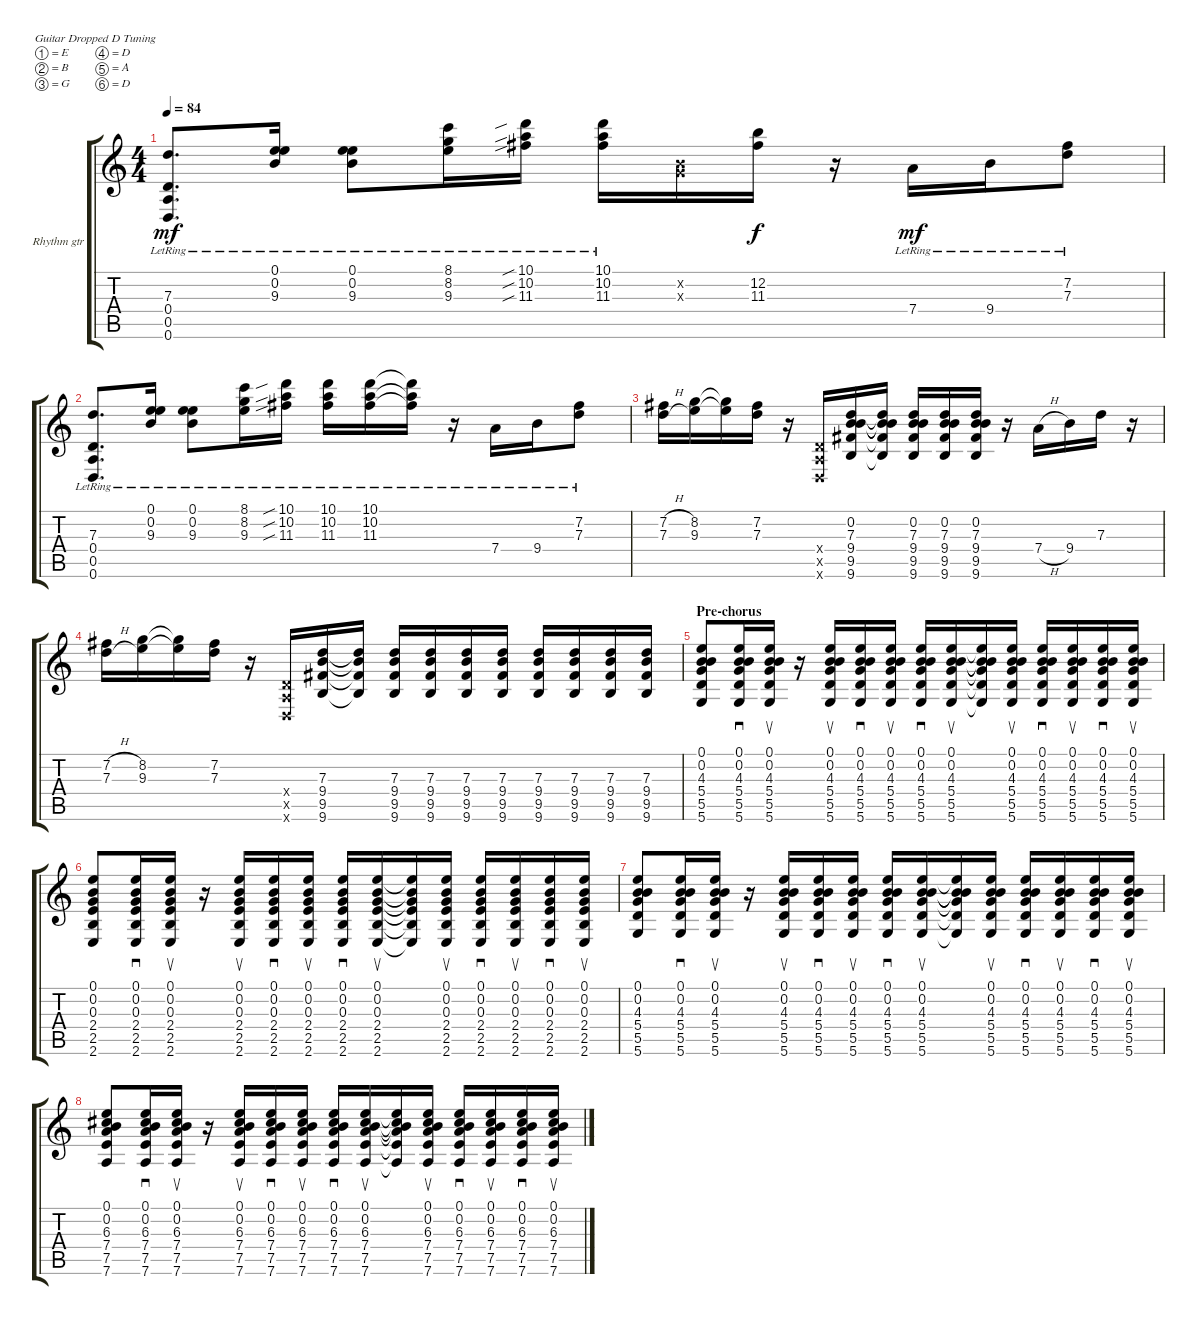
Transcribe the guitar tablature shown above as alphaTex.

\bracketExtendMode groupsimilarinstruments
\firstSystemTrackNameOrientation horizontal
\otherSystemsTrackNameOrientation horizontal
\track ("Rhythm gtr. (clean) - Gary Lucas" "Rhythm gtr") {instrument electricguitarclean}
\staff {score tabs}
\tuning (E4 B3 G3 D3 A2 D2)
\ts (4 4)
\tempo 84
\clef g2
\ks c
(7.3{lr} 0.4{lr} 0.5{lr} 0.6{lr}).8{d dy mf} (0.1{lr} 9.3{lr} 0.2{lr}).16 (0.1{lr} 9.3{lr} 0.2{lr}).8 (8.1{lr} 8.2{lr} 9.3{lr}).16 (10.1{sib lr} 10.2{sib lr} 11.3{sib lr}).16 (10.1{lr} 10.2{lr} 11.3{lr}).16 (0.2{x} 0.3{x}).16 (12.2 11.3).16{dy f} r.16 7.4{lr}.16{dy mf} 9.4{lr}.16 (7.2{lr} 7.3{lr}).8 |
(7.3{lr} 0.4{lr} 0.5{lr} 0.6{lr}).8{d} (0.1{lr} 9.3{lr} 0.2{lr}).16 (0.1{lr} 9.3{lr} 0.2{lr}).8 (8.1{lr} 8.2{lr} 9.3{lr}).16 (10.1{sib lr} 10.2{sib lr} 11.3{sib lr}).16 (10.1{lr} 10.2{lr} 11.3{lr}).16 (10.1{lr} 10.2{lr} 11.3{lr}).16 (10.1{lr t} 10.2{lr t} 11.3{lr t}).16 r.16 7.4{lr}.16 9.4{lr}.16 (7.2{lr} 7.3{lr}).8 |
(7.2{h} 7.3{h}).16 (8.2 9.3).16 (8.2{t} 9.3{t}).16 (7.2 7.3).16 r.16 (0.4{x} 0.5{x} 0.6{x}).16 (7.3 0.2 9.4 9.5 9.6).16 (7.3{t} 0.2{t} 9.4{t} 9.5{t} 9.6{t}).16 (7.3 0.2 9.4 9.5 9.6).16 (7.3 0.2 9.4 9.5 9.6).16 (7.3 0.2 9.4 9.5 9.6).16 r.16 7.4{h}.16 9.4.16 7.3.16 r.16 |
(7.2{h} 7.3{h}).16 (8.2 9.3).16 (8.2{t} 9.3{t}).16 (7.2 7.3).16 r.16 (0.4{x} 0.5{x} 0.6{x}).16 (7.3 9.4 9.5 9.6).16 (7.3{t} 9.4{t} 9.5{t} 9.6{t}).16 (7.3 9.4 9.5 9.6).16 (7.3 9.4 9.5 9.6).16 (7.3 9.4 9.5 9.6).16 (7.3 9.4 9.5 9.6).16 (7.3 9.4 9.5 9.6).16 (7.3 9.4 9.5 9.6).16 (7.3 9.4 9.5 9.6).16 (7.3 9.4 9.5 9.6).16 |
\section ("" "Pre-chorus")
(5.6 5.5 5.4 4.3 0.2 0.1).8 (5.6 5.5 5.4 4.3 0.2 0.1).16{sd} (5.6 5.5 5.4 4.3 0.2 0.1).16{su} r.16 (5.6 5.5 5.4 4.3 0.2 0.1).16{su} (5.6 5.5 5.4 4.3 0.2 0.1).16{sd} (5.6 5.5 5.4 4.3 0.2 0.1).16{su} (5.6 5.5 5.4 4.3 0.2 0.1).16{sd} (5.6 5.5 5.4 4.3 0.2 0.1).16{su} (5.6{t} 5.5{t} 5.4{t} 4.3{t} 0.2{t} 0.1{t}).16 (5.6 5.5 5.4 4.3 0.2 0.1).16{su} (5.6 5.5 5.4 4.3 0.2 0.1).16{sd} (5.6 5.5 5.4 4.3 0.2 0.1).16{su} (5.6 5.5 5.4 4.3 0.2 0.1).16{sd} (5.6 5.5 5.4 4.3 0.2 0.1).16{su} |
(2.6 2.5 2.4 0.3 0.2 0.1).8 (2.6 2.5 2.4 0.3 0.2 0.1).16{sd} (2.6 2.5 2.4 0.3 0.2 0.1).16{su} r.16 (2.6 2.5 2.4 0.3 0.2 0.1).16{su} (2.6 2.5 2.4 0.3 0.2 0.1).16{sd} (2.6 2.5 2.4 0.3 0.2 0.1).16{su} (2.6 2.5 2.4 0.3 0.2 0.1).16{sd} (2.6 2.5 2.4 0.3 0.2 0.1).16{su} (2.6{t} 2.5{t} 2.4{t} 0.3{t} 0.2{t} 0.1{t}).16 (2.6 2.5 2.4 0.3 0.2 0.1).16{su} (2.6 2.5 2.4 0.3 0.2 0.1).16{sd} (2.6 2.5 2.4 0.3 0.2 0.1).16{su} (2.6 2.5 2.4 0.3 0.2 0.1).16{sd} (2.6 2.5 2.4 0.3 0.2 0.1).16{su} |
(5.6 5.5 5.4 4.3 0.2 0.1).8 (5.6 5.5 5.4 4.3 0.2 0.1).16{sd} (5.6 5.5 5.4 4.3 0.2 0.1).16{su} r.16 (5.6 5.5 5.4 4.3 0.2 0.1).16{su} (5.6 5.5 5.4 4.3 0.2 0.1).16{sd} (5.6 5.5 5.4 4.3 0.2 0.1).16{su} (5.6 5.5 5.4 4.3 0.2 0.1).16{sd} (5.6 5.5 5.4 4.3 0.2 0.1).16{su} (5.6{t} 5.5{t} 5.4{t} 4.3{t} 0.2{t} 0.1{t}).16 (5.6 5.5 5.4 4.3 0.2 0.1).16{su} (5.6 5.5 5.4 4.3 0.2 0.1).16{sd} (5.6 5.5 5.4 4.3 0.2 0.1).16{su} (5.6 5.5 5.4 4.3 0.2 0.1).16{sd} (5.6 5.5 5.4 4.3 0.2 0.1).16{su} |
(7.6 7.5 7.4 6.3 0.2 0.1).8 (7.6 7.5 7.4 6.3 0.2 0.1).16{sd} (7.6 7.5 7.4 6.3 0.2 0.1).16{su} r.16 (7.6 7.5 7.4 6.3 0.2 0.1).16{su} (7.6 7.5 7.4 6.3 0.2 0.1).16{sd} (7.6 7.5 7.4 6.3 0.2 0.1).16{su} (7.6 7.5 7.4 6.3 0.2 0.1).16{sd} (7.6 7.5 7.4 6.3 0.2 0.1).16{su} (7.6{t} 7.5{t} 7.4{t} 6.3{t} 0.2{t} 0.1{t}).16 (7.6 7.5 7.4 6.3 0.2 0.1).16{su} (7.6 7.5 7.4 6.3 0.2 0.1).16{sd} (7.6 7.5 7.4 6.3 0.2 0.1).16{su} (7.6 7.5 7.4 6.3 0.2 0.1).16{sd} (7.6 7.5 7.4 6.3 0.2 0.1).16{su}
